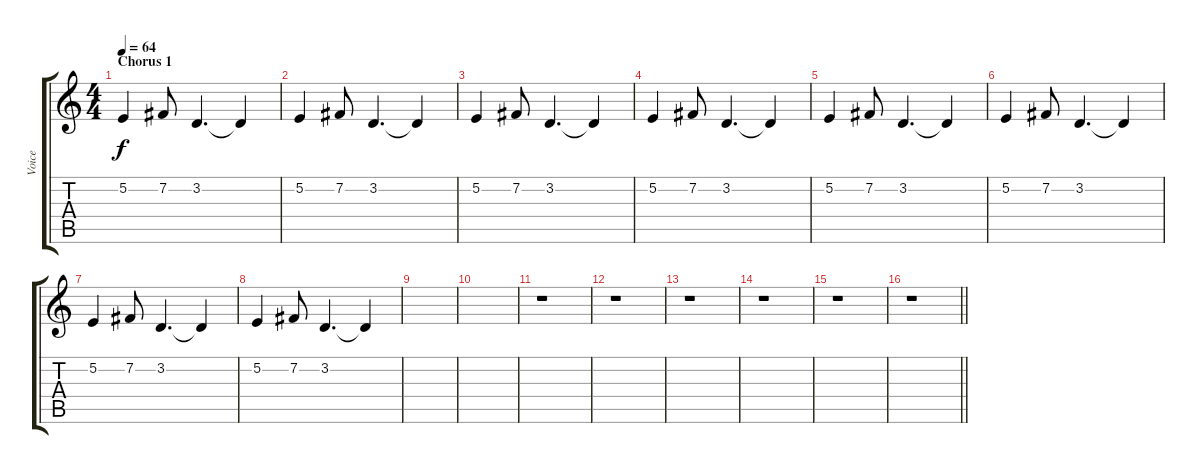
\track ("Voice" "Voice") {instrument oboe}
\staff {score tabs}
\tuning (E4 B3 G3 D3 A2 E2) {hide}
\ts (4 4)
\section ("" "Chorus 1")
\tempo 64
\clef g2
\ks c
5.2.4{dy f volume 13} 7.2.8 3.2.4{d volume 10} 3.2{t}.4 |
5.2.4{volume 13} 7.2.8 3.2.4{d volume 10} 3.2{t}.4 |
5.2.4{volume 13} 7.2.8 3.2.4{d volume 10} 3.2{t}.4 |
5.2.4{volume 13} 7.2.8 3.2.4{d volume 10} 3.2{t}.4 |
5.2.4{volume 13} 7.2.8 3.2.4{d volume 10} 3.2{t}.4 |
5.2.4{volume 13} 7.2.8 3.2.4{d volume 10} 3.2{t}.4 |
5.2.4{volume 13} 7.2.8 3.2.4{d volume 10} 3.2{t}.4 |
5.2.4{volume 13} 7.2.8 3.2.4{d volume 10} 3.2{t}.4 |
|
|
r.1 |
r.1 |
r.1 |
r.1 |
r.1 |
\barLineRight lightlight
r.1
